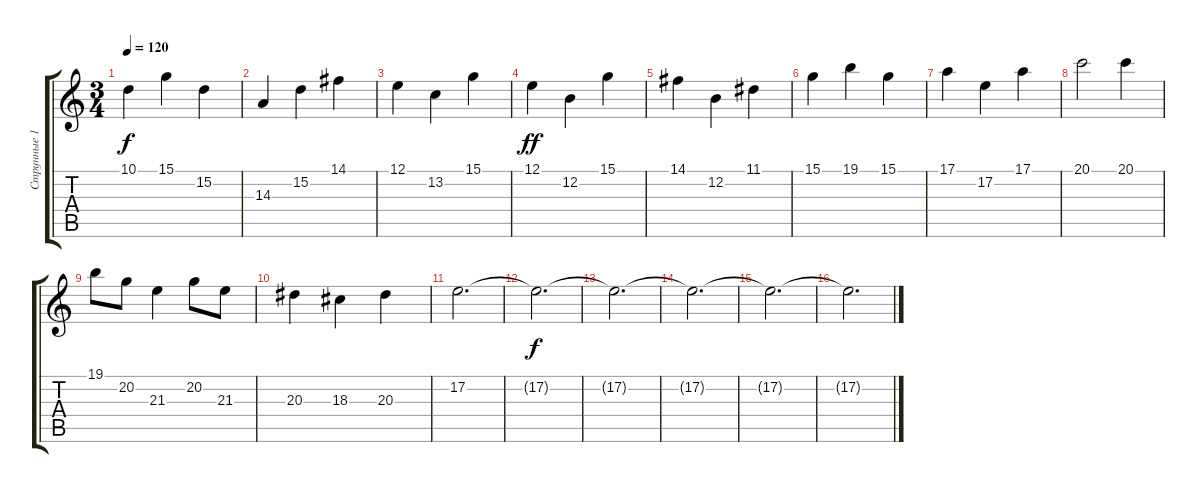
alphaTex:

\track ("Струнные 1" "Струнные 1") {instrument stringensemble1}
\staff {score tabs}
\tuning (E4 B3 G3 D3 A2 E2) {hide}
\ts (3 4)
\tempo 120
\clef g2
\ks c
10.1.4{dy f} 15.1.4 15.2.4 |
14.3.4 15.2.4 14.1.4 |
12.1.4 13.2.4 15.1.4 |
12.1.4{dy ff} 12.2.4 15.1.4 |
14.1.4 12.2.4 11.1.4 |
15.1.4 19.1.4 15.1.4 |
17.1.4 17.2.4 17.1.4 |
20.1.2 20.1.4 |
19.1.8 20.2.8 21.3.4 20.2.8 21.3.8 |
20.3.4 18.3.4 20.3.4 |
17.2.2{d} |
17.2{t}.2{d dy f} |
17.2{t}.2{d} |
17.2{t}.2{d} |
17.2{t}.2{d} |
17.2{t}.2{d}
